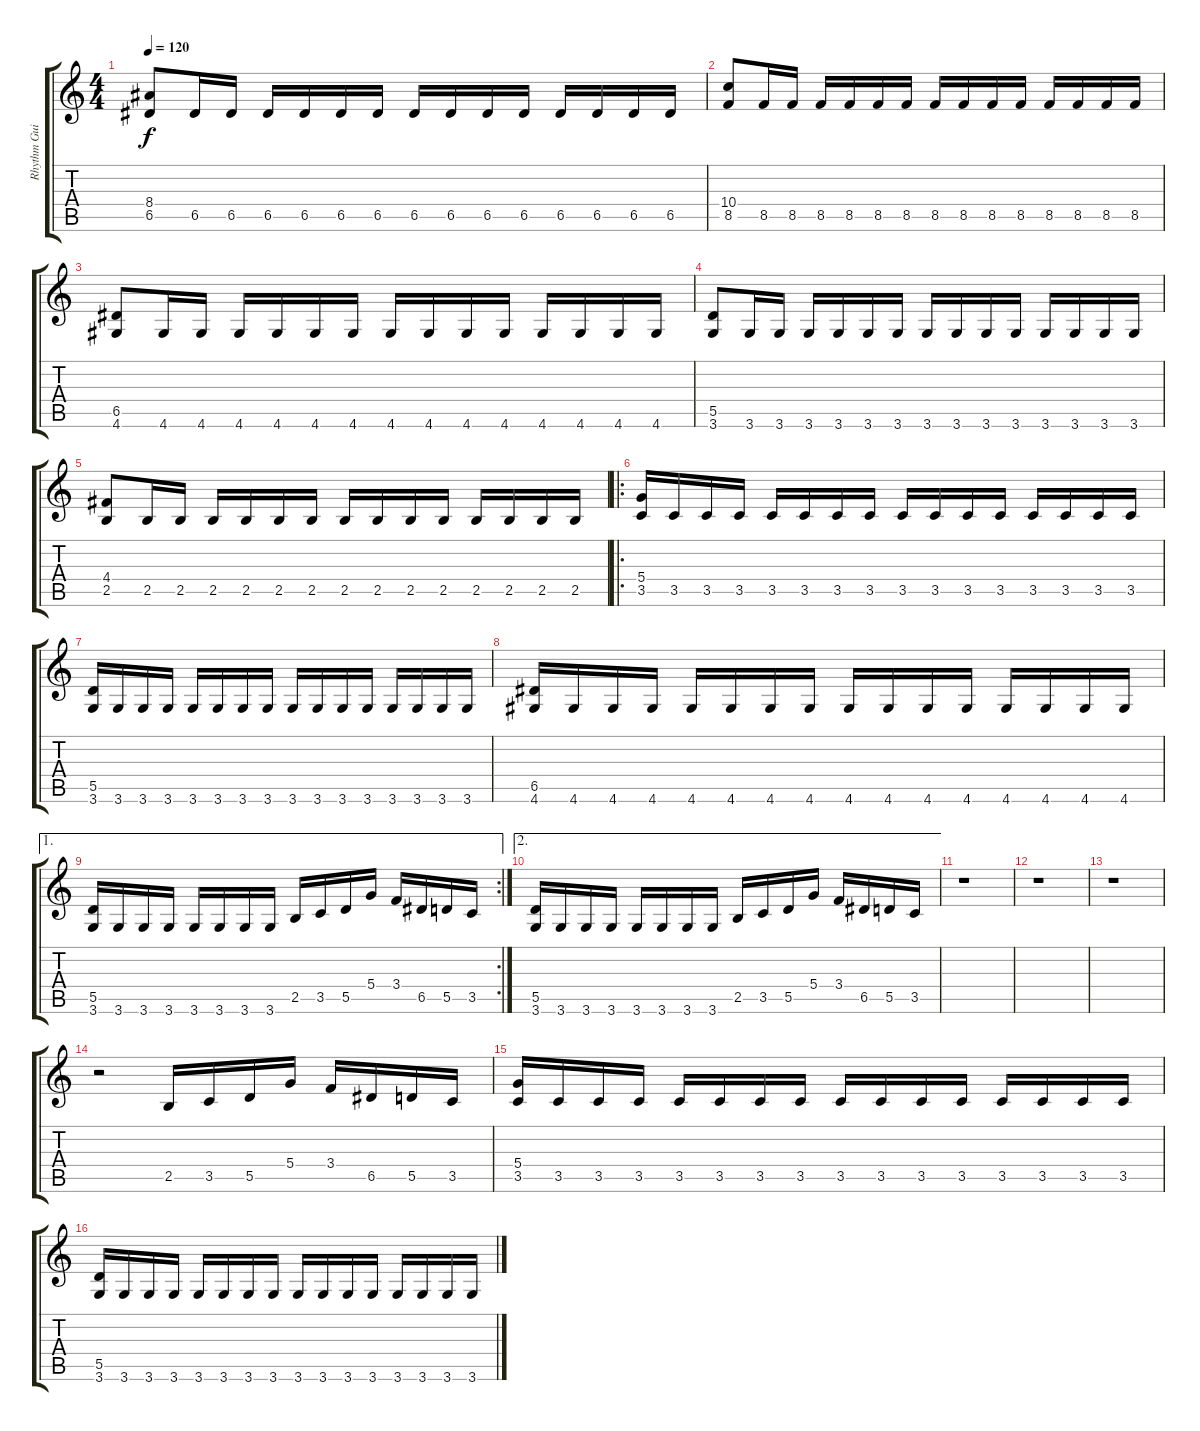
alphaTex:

\track ("Rhythm Guitar" "Rhythm Gui") {instrument distortionguitar}
\staff {score tabs}
\tuning (E4 B3 G3 D3 A2 E2) {hide}
\ts (4 4)
\tempo 120
\clef g2
\ks c
(8.4 6.5).8{dy f} 6.5.16 6.5.16 6.5.16 6.5.16 6.5.16 6.5.16 6.5.16 6.5.16 6.5.16 6.5.16 6.5.16 6.5.16 6.5.16 6.5.16 |
(10.4 8.5).8 8.5.16 8.5.16 8.5.16 8.5.16 8.5.16 8.5.16 8.5.16 8.5.16 8.5.16 8.5.16 8.5.16 8.5.16 8.5.16 8.5.16 |
(6.5 4.6).8 4.6.16 4.6.16 4.6.16 4.6.16 4.6.16 4.6.16 4.6.16 4.6.16 4.6.16 4.6.16 4.6.16 4.6.16 4.6.16 4.6.16 |
(5.5 3.6).8 3.6.16 3.6.16 3.6.16 3.6.16 3.6.16 3.6.16 3.6.16 3.6.16 3.6.16 3.6.16 3.6.16 3.6.16 3.6.16 3.6.16 |
(4.4 2.5).8 2.5.16 2.5.16 2.5.16 2.5.16 2.5.16 2.5.16 2.5.16 2.5.16 2.5.16 2.5.16 2.5.16 2.5.16 2.5.16 2.5.16 |
\ro
(5.4 3.5).16 3.5.16 3.5.16 3.5.16 3.5.16 3.5.16 3.5.16 3.5.16 3.5.16 3.5.16 3.5.16 3.5.16 3.5.16 3.5.16 3.5.16 3.5.16 |
(5.5 3.6).16 3.6.16 3.6.16 3.6.16 3.6.16 3.6.16 3.6.16 3.6.16 3.6.16 3.6.16 3.6.16 3.6.16 3.6.16 3.6.16 3.6.16 3.6.16 |
(6.5 4.6).16 4.6.16 4.6.16 4.6.16 4.6.16 4.6.16 4.6.16 4.6.16 4.6.16 4.6.16 4.6.16 4.6.16 4.6.16 4.6.16 4.6.16 4.6.16 |
\ae 1
\rc 2
(5.5 3.6).16 3.6.16 3.6.16 3.6.16 3.6.16 3.6.16 3.6.16 3.6.16 2.5.16 3.5.16 5.5.16 5.4.16 3.4.16 6.5.16 5.5.16 3.5.16 |
\ae 2
(5.5 3.6).16 3.6.16 3.6.16 3.6.16 3.6.16 3.6.16 3.6.16 3.6.16 2.5.16 3.5.16 5.5.16 5.4.16 3.4.16 6.5.16 5.5.16 3.5.16 |
r.1 |
r.1 |
r.1 |
r.2 2.5.16 3.5.16 5.5.16 5.4.16 3.4.16 6.5.16 5.5.16 3.5.16 |
(5.4 3.5).16 3.5.16 3.5.16 3.5.16 3.5.16 3.5.16 3.5.16 3.5.16 3.5.16 3.5.16 3.5.16 3.5.16 3.5.16 3.5.16 3.5.16 3.5.16 |
(5.5 3.6).16 3.6.16 3.6.16 3.6.16 3.6.16 3.6.16 3.6.16 3.6.16 3.6.16 3.6.16 3.6.16 3.6.16 3.6.16 3.6.16 3.6.16 3.6.16
